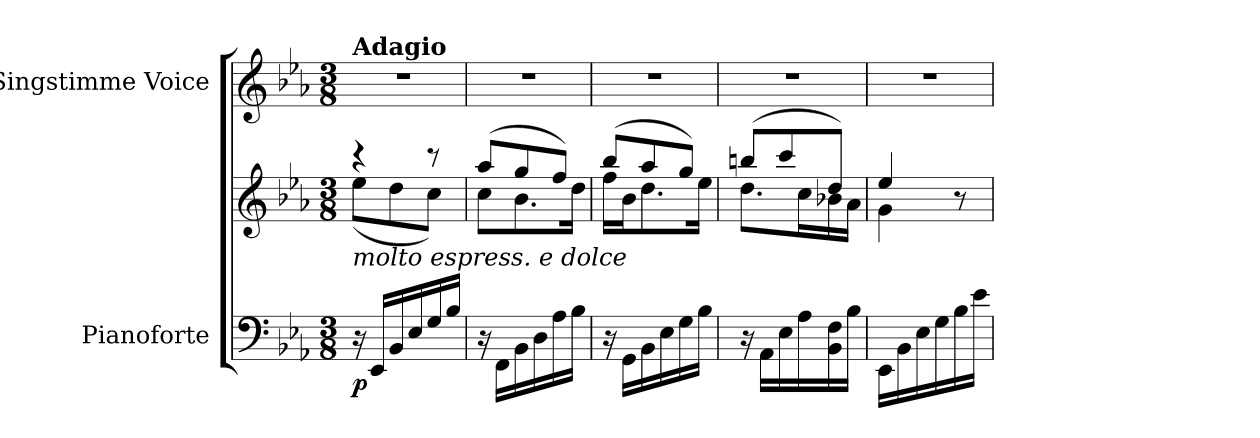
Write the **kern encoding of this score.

**kern	**kern	**dynam	**kern
*part2	*part2	*part2	*part1
*staff3	*staff2	*staff2/3	*staff1
*I"Pianoforte	*	*	*I"Singstimme Voice
*I'Pno	*	*	*
*clefF4	*clefG2	*	*clefG2
*k[b-e-a-]	*k[b-e-a-]	*	*k[b-e-a-]
*M3/8	*M3/8	*	*M3/8
=1	=1	=1	=1
*	*^	*	*
!	!	!	!	!LO:TX:a:B:t=Adagio
!LO:TX:i:t=molto espress. e dolce	!	!	!	!
!	!	!	!LO:DY:b=2	!
16r	4r	(8ee-\L	p	4.r
16EE-/LL	.	.	.	.
16BB-/	.	8dd\	.	.
16E-/	.	.	.	.
16G/	8r	8cc\J)	.	.
16B-/JJ	.	.	.	.
=2	=2	=2	=2	=2
16r	(8aa-/L	8cc\L	.	4.r
16FF\LL	.	.	.	.
16BB-\	8gg/	8.b-\	.	.
16D\	.	.	.	.
16A-\	8ff/J)	.	.	.
16B-\JJ	.	16dd\Jk	.	.
=3	=3	=3	=3	=3
16r	(8bb-/L	16ff\LL	.	4.r
16GG\LL	.	16b-\J	.	.
16BB-\	8aa-/	8.dd\	.	.
16E-\	.	.	.	.
16G\	8gg/J)	.	.	.
16B-\JJ	.	16ee-\Jk	.	.
=4	=4	=4	=4	=4
16r	(8bbn/L	8.dd\L	.	4.r
16AA-\LL	.	.	.	.
16E-\	8ccc/	.	.	.
16A-\	.	16cc\L	.	.
16BB-\ 16F\	8dd/J)	16b-X\	.	.
16B-\JJ	.	16a-\JJ	.	.
=5	=5	=5	=5	=5
16EE-\LL	4ee-/	4g\	.	4.r
16BB-\	.	.	.	.
16E-\	.	.	.	.
16G\	.	.	.	.
16B-\	8r	8ryy	.	.
16e-\JJ	.	.	.	.
*	*v	*v	*	*
=	=	=	=
*-	*-	*-	*-
